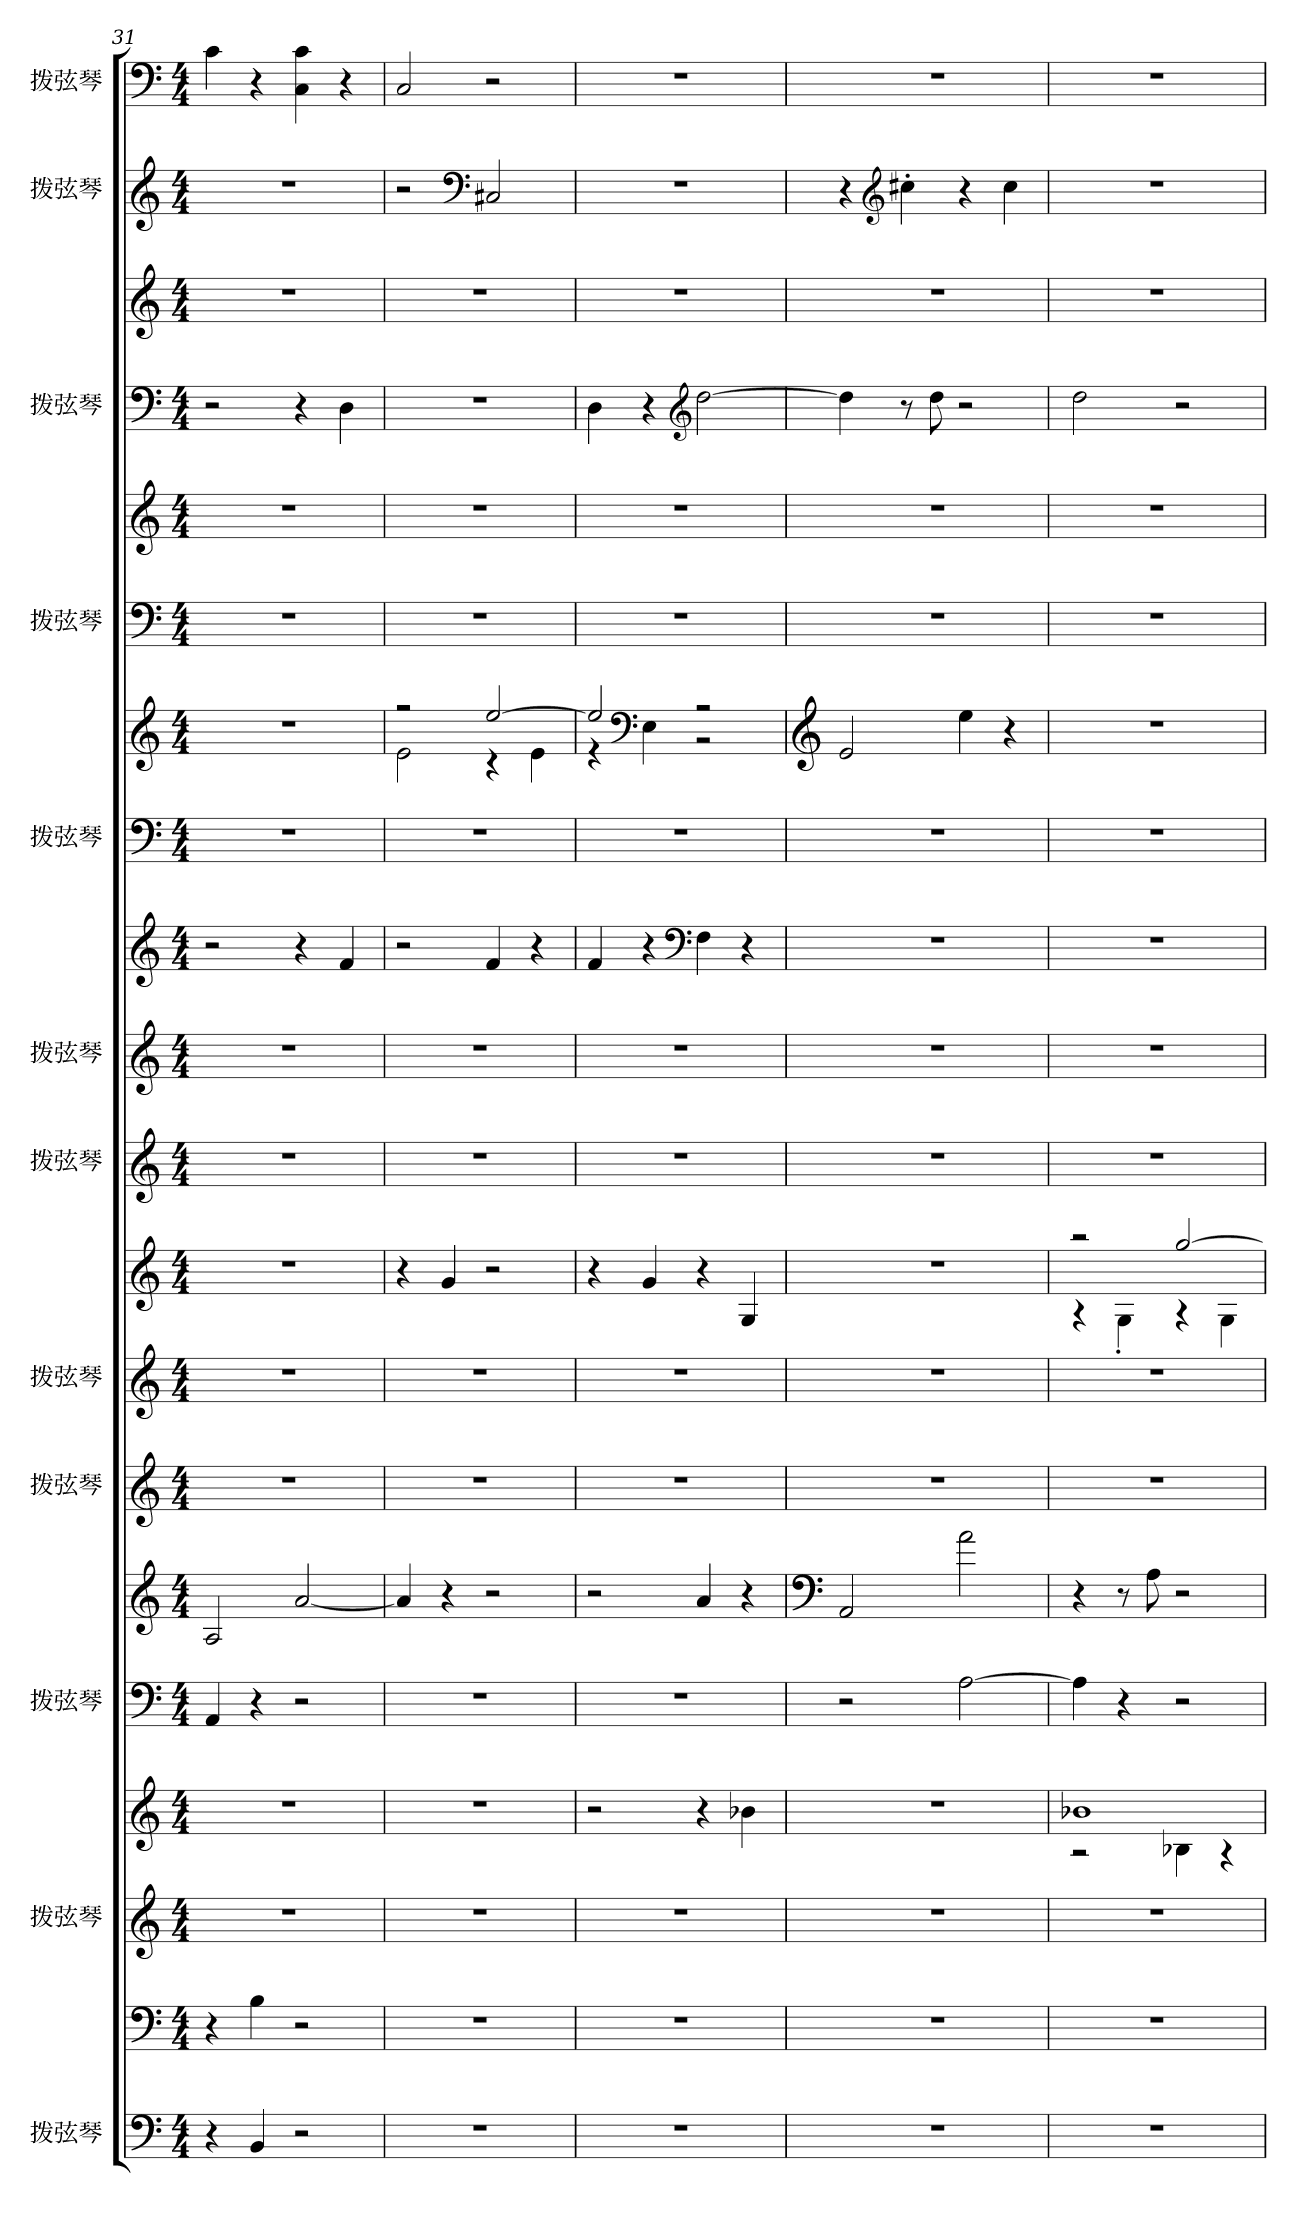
**kern	**kern	**kern	**kern	**kern	**kern	**kern	**kern	**kern	**kern	**kern	**kern	**kern	**kern	**kern	**kern	**kern	**kern	**kern	**kern
*part12	*part12	*part11	*part11	*part10	*part10	*part9	*part8	*part8	*part7	*part6	*part6	*part5	*part5	*part4	*part4	*part3	*part3	*part2	*part1
*staff20	*staff19	*staff18	*staff17	*staff16	*staff15	*staff14	*staff13	*staff12	*staff11	*staff10	*staff9	*staff8	*staff7	*staff6	*staff5	*staff4	*staff3	*staff2	*staff1
*I"拨弦琴	*	*I"拨弦琴	*	*I"拨弦琴	*	*I"拨弦琴	*I"拨弦琴	*	*I"拨弦琴	*I"拨弦琴	*	*I"拨弦琴	*	*I"拨弦琴	*	*I"拨弦琴	*	*I"拨弦琴	*I"拨弦琴
*clefF4	*clefF4	*clefG2	*clefG2	*clefF4	*clefG2	*clefG2	*clefG2	*clefG2	*clefG2	*clefG2	*clefG2	*clefF4	*clefG2	*clefF4	*clefG2	*clefF4	*clefG2	*clefG2	*clefF4
*k[]	*k[]	*k[]	*k[]	*k[]	*k[]	*k[]	*k[]	*k[]	*k[]	*k[]	*k[]	*k[]	*k[]	*k[]	*k[]	*k[]	*k[]	*k[]	*k[]
*M4/4	*M4/4	*M4/4	*M4/4	*M4/4	*M4/4	*M4/4	*M4/4	*M4/4	*M4/4	*M4/4	*M4/4	*M4/4	*M4/4	*M4/4	*M4/4	*M4/4	*M4/4	*M4/4	*M4/4
=31	=31	=31	=31	=31	=31	=31	=31	=31	=31	=31	=31	=31	=31	=31	=31	=31	=31	=31	=31
4r	4r	1r	1r	4AA/	2A/	1r	1r	1r	1r	1r	2r	1r	1r	1r	1r	2r	1r	1r	4c\
4BB/	4B\	.	.	4r	.	.	.	.	.	.	.	.	.	.	.	.	.	.	4r
2r	2r	.	.	2r	[2a/	.	.	.	.	.	4r	.	.	.	.	4r	.	.	4C\ 4c\
.	.	.	.	.	.	.	.	.	.	.	4f/	.	.	.	.	4D\	.	.	4r
=32	=32	=32	=32	=32	=32	=32	=32	=32	=32	=32	=32	=32	=32	=32	=32	=32	=32	=32	=32
*	*	*	*	*	*	*	*	*	*	*	*	*	*^	*	*	*	*	*	*
1r	1r	1r	1r	1r	4a/]	1r	1r	4r	1r	1r	2r	1r	2r	2e\	1r	1r	1r	1r	2r	2C/
.	.	.	.	.	4r	.	.	4g/	.	.	.	.	.	.	.	.	.	.	.	.
*	*	*	*	*	*	*	*	*	*	*	*	*	*	*	*	*	*	*	*clefF4	*
.	.	.	.	.	2r	.	.	2r	.	.	4f/	.	[2ee/	4r	.	.	.	.	2C#X/	2r
.	.	.	.	.	.	.	.	.	.	.	4r	.	.	4e\	.	.	.	.	.	.
=33	=33	=33	=33	=33	=33	=33	=33	=33	=33	=33	=33	=33	=33	=33	=33	=33	=33	=33	=33	=33
1r	1r	1r	2r	1r	2r	1r	1r	4r	1r	1r	4f/	1r	2ee/]	4r	1r	1r	4D\	1r	1r	1r
*	*	*	*	*	*	*	*	*	*	*	*	*	*clefF4	*	*	*	*	*	*	*
.	.	.	.	.	.	.	.	4g/	.	.	4r	.	.	4E\	.	.	4r	.	.	.
*	*	*	*	*	*	*	*	*	*	*	*clefF4	*	*	*	*	*	*clefG2	*	*	*
.	.	.	4r	.	4a/	.	.	4r	.	.	4F\	.	2r	2r	.	.	[2dd\	.	.	.
.	.	.	4b-X\	.	4r	.	.	4G/	.	.	4r	.	.	.	.	.	.	.	.	.
*	*	*	*	*	*	*	*	*	*	*	*	*	*v	*v	*	*	*	*	*	*
!!LO:PB:g=z
=34	=34	=34	=34	=34	=34	=34	=34	=34	=34	=34	=34	=34	=34	=34	=34	=34	=34	=34	=34
*	*	*	*	*	*clefF4	*	*	*	*	*	*	*	*clefG2	*	*	*	*	*	*
1r	1r	1r	1r	2r	2AA/	1r	1r	1r	1r	1r	1r	1r	2e/	1r	1r	4dd\]	1r	4r	1r
*	*	*	*	*	*	*	*	*	*	*	*	*	*	*	*	*	*	*clefG2	*
.	.	.	.	.	.	.	.	.	.	.	.	.	.	.	.	8r	.	4cc#X'\	.
.	.	.	.	.	.	.	.	.	.	.	.	.	.	.	.	8dd\	.	.	.
.	.	.	.	[2A\	2a\	.	.	.	.	.	.	.	4ee\	.	.	2r	.	4r	.
.	.	.	.	.	.	.	.	.	.	.	.	.	4r	.	.	.	.	4cc#\	.
=35	=35	=35	=35	=35	=35	=35	=35	=35	=35	=35	=35	=35	=35	=35	=35	=35	=35	=35	=35
*	*	*	*^	*	*	*	*	*^	*	*	*	*	*	*	*	*	*	*	*
1r	1r	1r	1b-X	2r	4A\]	4r	1r	1r	2r	4r	1r	1r	1r	1r	1r	1r	1r	2dd\	1r	1r	1r
.	.	.	.	.	4r	8r	.	.	.	4G'\	.	.	.	.	.	.	.	.	.	.	.
.	.	.	.	.	.	8A\	.	.	.	.	.	.	.	.	.	.	.	.	.	.	.
.	.	.	.	4B-X\	2r	2r	.	.	[2gg/	4r	.	.	.	.	.	.	.	2r	.	.	.
.	.	.	.	4r	.	.	.	.	.	4G\	.	.	.	.	.	.	.	.	.	.	.
*	*	*	*v	*v	*	*	*	*	*v	*v	*	*	*	*	*	*	*	*	*	*	*
=	=	=	=	=	=	=	=	=	=	=	=	=	=	=	=	=	=	=	=
*-	*-	*-	*-	*-	*-	*-	*-	*-	*-	*-	*-	*-	*-	*-	*-	*-	*-	*-	*-
